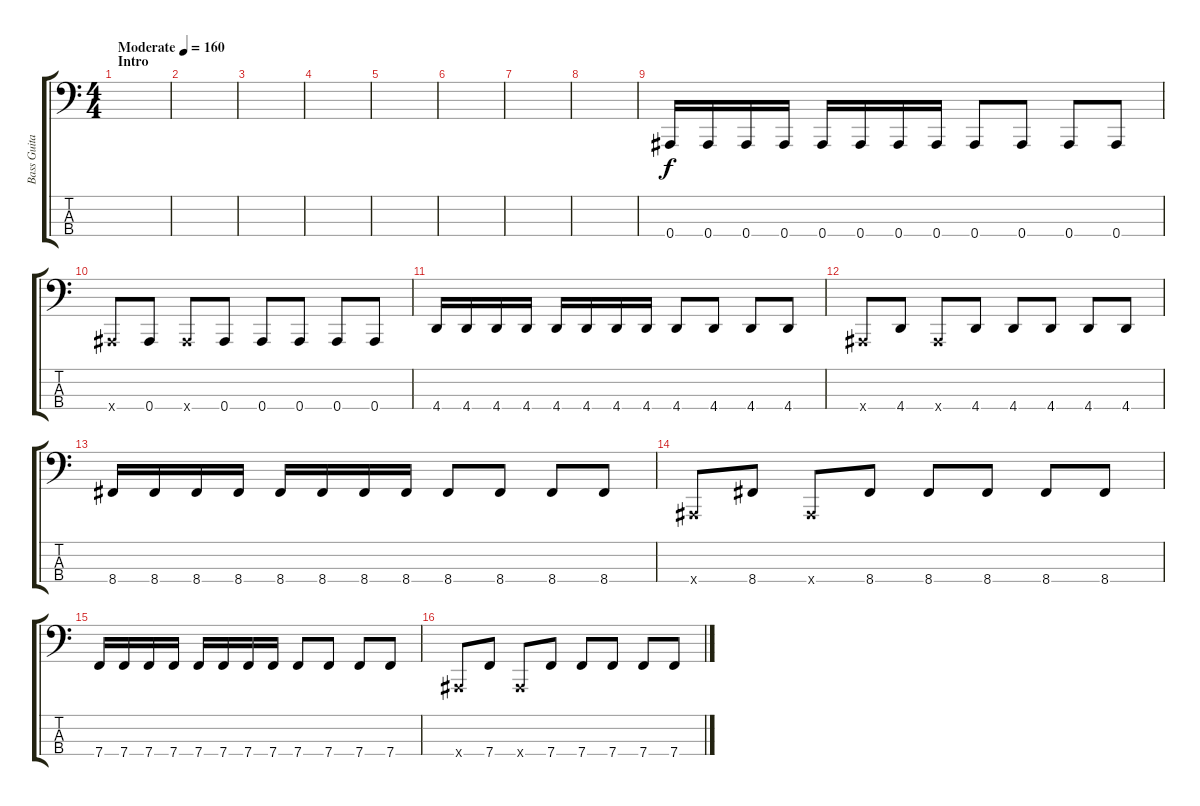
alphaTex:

\track ("Bass Guitar" "Bass Guita") {instrument electricbassfinger}
\staff {score tabs}
\tuning (Eb2 Bb1 F1 Bb0) {hide}
\ts (4 4)
\section ("" "Intro")
\tempo (160 "Moderate")
\clef f4
\ks c
|
|
|
|
|
|
|
|
0.4.16 0.4.16 0.4.16 0.4.16 0.4.16 0.4.16 0.4.16 0.4.16 0.4.8 0.4.8 0.4.8 0.4.8 |
0.4{x}.8 0.4.8 0.4{x}.8 0.4.8 0.4.8 0.4.8 0.4.8 0.4.8 |
4.4.16 4.4.16 4.4.16 4.4.16 4.4.16 4.4.16 4.4.16 4.4.16 4.4.8 4.4.8 4.4.8 4.4.8 |
0.4{x}.8 4.4.8 0.4{x}.8 4.4.8 4.4.8 4.4.8 4.4.8 4.4.8 |
8.4.16 8.4.16 8.4.16 8.4.16 8.4.16 8.4.16 8.4.16 8.4.16 8.4.8 8.4.8 8.4.8 8.4.8 |
0.4{x}.8 8.4.8 0.4{x}.8 8.4.8 8.4.8 8.4.8 8.4.8 8.4.8 |
7.4.16 7.4.16 7.4.16 7.4.16 7.4.16 7.4.16 7.4.16 7.4.16 7.4.8 7.4.8 7.4.8 7.4.8 |
0.4{x}.8 7.4.8 0.4{x}.8 7.4.8 7.4.8 7.4.8 7.4.8 7.4.8
